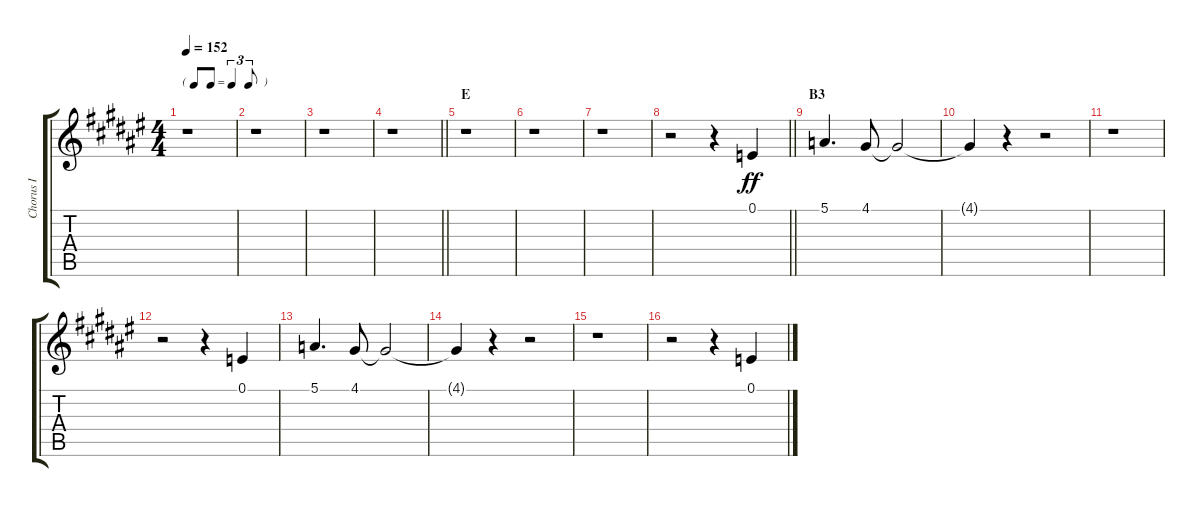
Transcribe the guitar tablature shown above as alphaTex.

\track ("Chorus I" "Chorus I") {instrument voiceoohs}
\staff {score tabs}
\tuning (E4 B3 G3 D3 A2 E2) {hide}
\ts (4 4)
\tf triplet8th
\tempo 152
\clef g2
\ks f#
r.1{dy ff} |
r.1 |
r.1 |
\barLineRight lightlight
r.1 |
\section ("" "E")
r.1 |
r.1 |
r.1 |
\barLineRight lightlight
r.2 r.4 0.1.4 |
\section ("" "B3")
5.1.4{d} 4.1.8 4.1{t}.2 |
4.1{t}.4 r.4 r.2 |
r.1 |
r.2 r.4 0.1.4 |
5.1.4{d} 4.1.8 4.1{t}.2 |
4.1{t}.4 r.4 r.2 |
r.1 |
r.2 r.4 0.1.4
